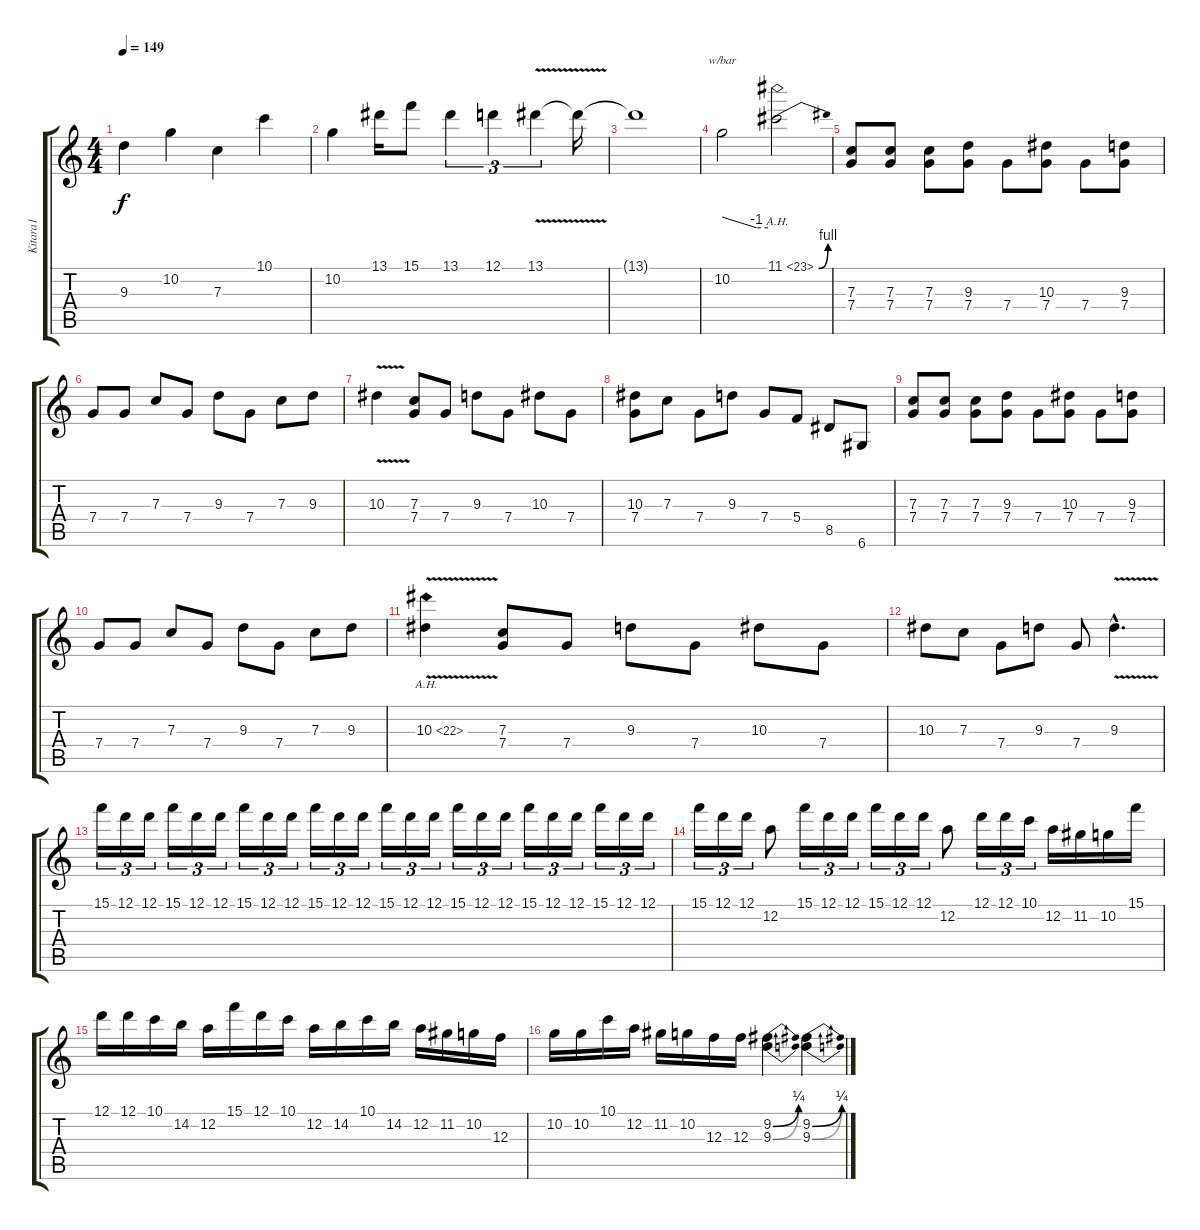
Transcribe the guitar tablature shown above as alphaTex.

\track ("Kitara1" "Kitara1") {instrument distortionguitar}
\staff {score tabs}
\tuning (D4 A3 F3 C3 G2 D2) {hide}
\ts (4 4)
\tempo 149
\clef g2
\ks c
9.3{t}.4{dy f} 10.2.4 7.3.4 10.1.4 |
10.2.4 13.1.16 15.1.8 13.1.4{tu (3 2)} 12.1.4{tu (3 2)} 13.1{v}.4{tu (3 2)} 13.1{t}.16 |
13.1{t}.1 |
10.2.2{tbe (custom default 0 0 45 -4 60 -4)} 11.1{be (bend 0 0 60 4) ah 12}.2 |
(7.3 7.4).8 (7.3 7.4).8 (7.3 7.4).8 (9.3 7.4).8 7.4.8 (10.3 7.4).8 7.4.8 (9.3 7.4).8 |
7.4.8 7.4.8 7.3.8 7.4.8 9.3.8 7.4.8 7.3.8 9.3.8 |
10.3{v}.4 (7.3 7.4).8 7.4.8 9.3.8 7.4.8 10.3.8 7.4.8 |
(10.3 7.4).8 7.3.8 7.4.8 9.3.8 7.4.8 5.4.8 8.5.8 6.6.8 |
(7.3 7.4).8 (7.3 7.4).8 (7.3 7.4).8 (9.3 7.4).8 7.4.8 (10.3 7.4).8 7.4.8 (9.3 7.4).8 |
7.4.8 7.4.8 7.3.8 7.4.8 9.3.8 7.4.8 7.3.8 9.3.8 |
10.3{ah 12 v}.4 (7.3 7.4).8 7.4.8 9.3.8 7.4.8 10.3.8 7.4.8 |
10.3.8 7.3.8 7.4.8 9.3.8 7.4.8 9.3{v hac}.4{d} |
15.1.16{tu (3 2)} 12.1.16{tu (3 2)} 12.1.16{tu (3 2)} 15.1.16{tu (3 2)} 12.1.16{tu (3 2)} 12.1.16{tu (3 2)} 15.1.16{tu (3 2)} 12.1.16{tu (3 2)} 12.1.16{tu (3 2)} 15.1.16{tu (3 2)} 12.1.16{tu (3 2)} 12.1.16{tu (3 2)} 15.1.16{tu (3 2)} 12.1.16{tu (3 2)} 12.1.16{tu (3 2)} 15.1.16{tu (3 2)} 12.1.16{tu (3 2)} 12.1.16{tu (3 2)} 15.1.16{tu (3 2)} 12.1.16{tu (3 2)} 12.1.16{tu (3 2)} 15.1.16{tu (3 2)} 12.1.16{tu (3 2)} 12.1.16{tu (3 2)} |
15.1.16{tu (3 2)} 12.1.16{tu (3 2)} 12.1.16{tu (3 2)} 12.2.8 15.1.16{tu (3 2)} 12.1.16{tu (3 2)} 12.1.16{tu (3 2)} 15.1.16{tu (3 2)} 12.1.16{tu (3 2)} 12.1.16{tu (3 2)} 12.2.8 12.1.16{tu (3 2)} 12.1.16{tu (3 2)} 10.1.16{tu (3 2)} 12.2.16 11.2.16 10.2.16 15.1.16 |
12.1.16 12.1.16 10.1.16 14.2.16 12.2.16 15.1.16 12.1.16 10.1.16 12.2.16 14.2.16 10.1.16 14.2.16 12.2.16 11.2.16 10.2.16 12.3.16 |
10.2.16 10.2.16 10.1.16 12.2.16 11.2.16 10.2.16 12.3.16 12.3.16 (9.2{be (bend 0 0 60 1)} 9.3{be (bend 0 0 60 1)}).4 (9.2{be (bend 0 0 60 1)} 9.3{be (bend 0 0 60 1)}).4
